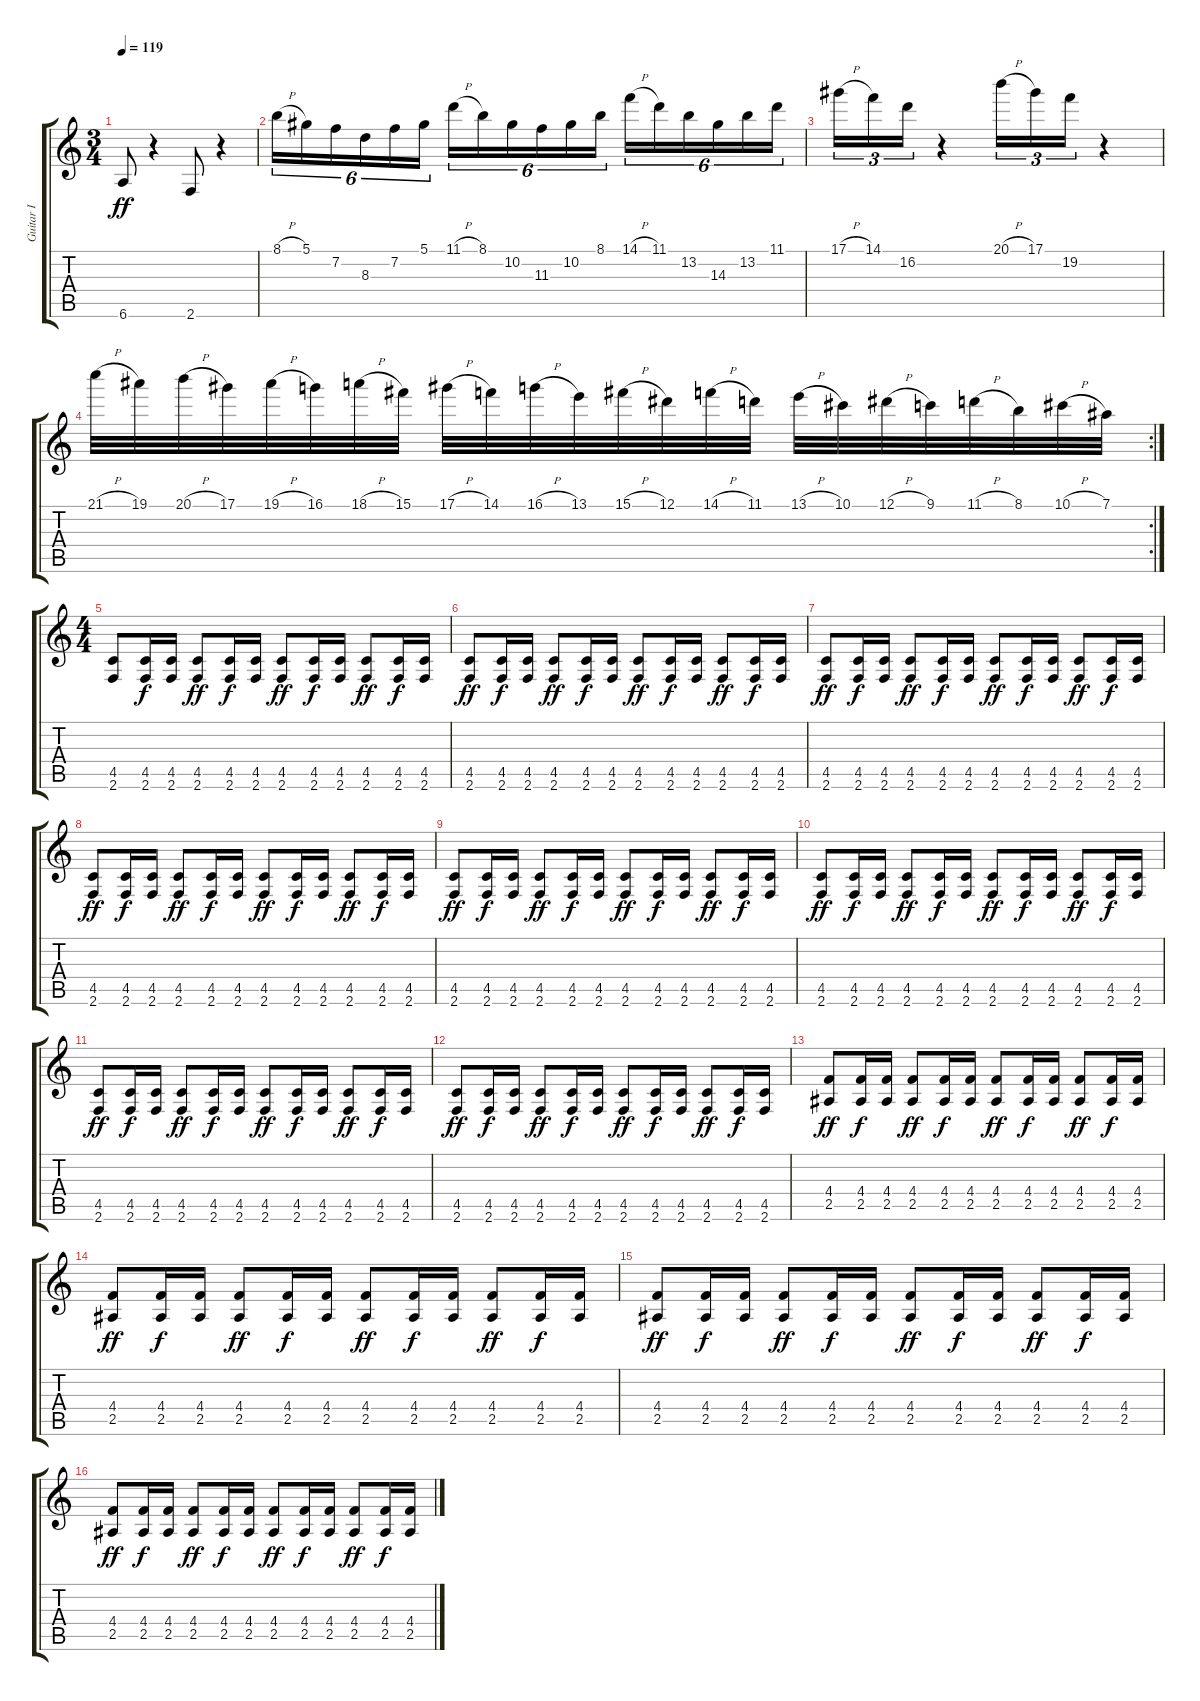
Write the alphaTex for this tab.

\track ("Guitar I" "Guitar I") {instrument distortionguitar}
\staff {score tabs}
\tuning (Eb4 Bb3 Gb3 Db3 Ab2 Eb2) {hide}
\ts (3 4)
\tempo 119
\clef g2
\ks c
6.6.8{dy ff} r.4 2.6.8 r.4 |
8.1{h}.16{tu (6 4)} 5.1.16{tu (6 4)} 7.2.16{tu (6 4)} 8.3.16{tu (6 4)} 7.2.16{tu (6 4)} 5.1.16{tu (6 4)} 11.1{h}.16{tu (6 4)} 8.1.16{tu (6 4)} 10.2.16{tu (6 4)} 11.3.16{tu (6 4)} 10.2.16{tu (6 4)} 8.1.16{tu (6 4)} 14.1{h}.16{tu (6 4)} 11.1.16{tu (6 4)} 13.2.16{tu (6 4)} 14.3.16{tu (6 4)} 13.2.16{tu (6 4)} 11.1.16{tu (6 4)} |
17.1{h}.16{tu (3 2)} 14.1.16{tu (3 2)} 16.2.16{tu (3 2)} r.4 20.1{h}.16{tu (3 2)} 17.1.16{tu (3 2)} 19.2.16{tu (3 2)} r.4 |
\rc 2
21.1{h}.32 19.1.32 20.1{h}.32 17.1.32 19.1{h}.32 16.1.32 18.1{h}.32 15.1.32 17.1{h}.32 14.1.32 16.1{h}.32 13.1.32 15.1{h}.32 12.1.32 14.1{h}.32 11.1.32 13.1{h}.32 10.1.32 12.1{h}.32 9.1.32 11.1{h}.32 8.1.32 10.1{h}.32 7.1.32 |
\ts (4 4)
(4.5 2.6).8 (4.5 2.6).16{dy f} (4.5 2.6).16 (4.5 2.6).8{dy ff} (4.5 2.6).16{dy f} (4.5 2.6).16 (4.5 2.6).8{dy ff} (4.5 2.6).16{dy f} (4.5 2.6).16 (4.5 2.6).8{dy ff} (4.5 2.6).16{dy f} (4.5 2.6).16 |
(4.5 2.6).8{dy ff} (4.5 2.6).16{dy f} (4.5 2.6).16 (4.5 2.6).8{dy ff} (4.5 2.6).16{dy f} (4.5 2.6).16 (4.5 2.6).8{dy ff} (4.5 2.6).16{dy f} (4.5 2.6).16 (4.5 2.6).8{dy ff} (4.5 2.6).16{dy f} (4.5 2.6).16 |
(4.5 2.6).8{dy ff} (4.5 2.6).16{dy f} (4.5 2.6).16 (4.5 2.6).8{dy ff} (4.5 2.6).16{dy f} (4.5 2.6).16 (4.5 2.6).8{dy ff} (4.5 2.6).16{dy f} (4.5 2.6).16 (4.5 2.6).8{dy ff} (4.5 2.6).16{dy f} (4.5 2.6).16 |
(4.5 2.6).8{dy ff} (4.5 2.6).16{dy f} (4.5 2.6).16 (4.5 2.6).8{dy ff} (4.5 2.6).16{dy f} (4.5 2.6).16 (4.5 2.6).8{dy ff} (4.5 2.6).16{dy f} (4.5 2.6).16 (4.5 2.6).8{dy ff} (4.5 2.6).16{dy f} (4.5 2.6).16 |
(4.5 2.6).8{dy ff} (4.5 2.6).16{dy f} (4.5 2.6).16 (4.5 2.6).8{dy ff} (4.5 2.6).16{dy f} (4.5 2.6).16 (4.5 2.6).8{dy ff} (4.5 2.6).16{dy f} (4.5 2.6).16 (4.5 2.6).8{dy ff} (4.5 2.6).16{dy f} (4.5 2.6).16 |
(4.5 2.6).8{dy ff} (4.5 2.6).16{dy f} (4.5 2.6).16 (4.5 2.6).8{dy ff} (4.5 2.6).16{dy f} (4.5 2.6).16 (4.5 2.6).8{dy ff} (4.5 2.6).16{dy f} (4.5 2.6).16 (4.5 2.6).8{dy ff} (4.5 2.6).16{dy f} (4.5 2.6).16 |
(4.5 2.6).8{dy ff} (4.5 2.6).16{dy f} (4.5 2.6).16 (4.5 2.6).8{dy ff} (4.5 2.6).16{dy f} (4.5 2.6).16 (4.5 2.6).8{dy ff} (4.5 2.6).16{dy f} (4.5 2.6).16 (4.5 2.6).8{dy ff} (4.5 2.6).16{dy f} (4.5 2.6).16 |
(4.5 2.6).8{dy ff} (4.5 2.6).16{dy f} (4.5 2.6).16 (4.5 2.6).8{dy ff} (4.5 2.6).16{dy f} (4.5 2.6).16 (4.5 2.6).8{dy ff} (4.5 2.6).16{dy f} (4.5 2.6).16 (4.5 2.6).8{dy ff} (4.5 2.6).16{dy f} (4.5 2.6).16 |
(4.4 2.5).8{dy ff} (4.4 2.5).16{dy f} (4.4 2.5).16 (4.4 2.5).8{dy ff} (4.4 2.5).16{dy f} (4.4 2.5).16 (4.4 2.5).8{dy ff} (4.4 2.5).16{dy f} (4.4 2.5).16 (4.4 2.5).8{dy ff} (4.4 2.5).16{dy f} (4.4 2.5).16 |
(4.4 2.5).8{dy ff} (4.4 2.5).16{dy f} (4.4 2.5).16 (4.4 2.5).8{dy ff} (4.4 2.5).16{dy f} (4.4 2.5).16 (4.4 2.5).8{dy ff} (4.4 2.5).16{dy f} (4.4 2.5).16 (4.4 2.5).8{dy ff} (4.4 2.5).16{dy f} (4.4 2.5).16 |
(4.4 2.5).8{dy ff} (4.4 2.5).16{dy f} (4.4 2.5).16 (4.4 2.5).8{dy ff} (4.4 2.5).16{dy f} (4.4 2.5).16 (4.4 2.5).8{dy ff} (4.4 2.5).16{dy f} (4.4 2.5).16 (4.4 2.5).8{dy ff} (4.4 2.5).16{dy f} (4.4 2.5).16 |
(4.4 2.5).8{dy ff} (4.4 2.5).16{dy f} (4.4 2.5).16 (4.4 2.5).8{dy ff} (4.4 2.5).16{dy f} (4.4 2.5).16 (4.4 2.5).8{dy ff} (4.4 2.5).16{dy f} (4.4 2.5).16 (4.4 2.5).8{dy ff} (4.4 2.5).16{dy f} (4.4 2.5).16
